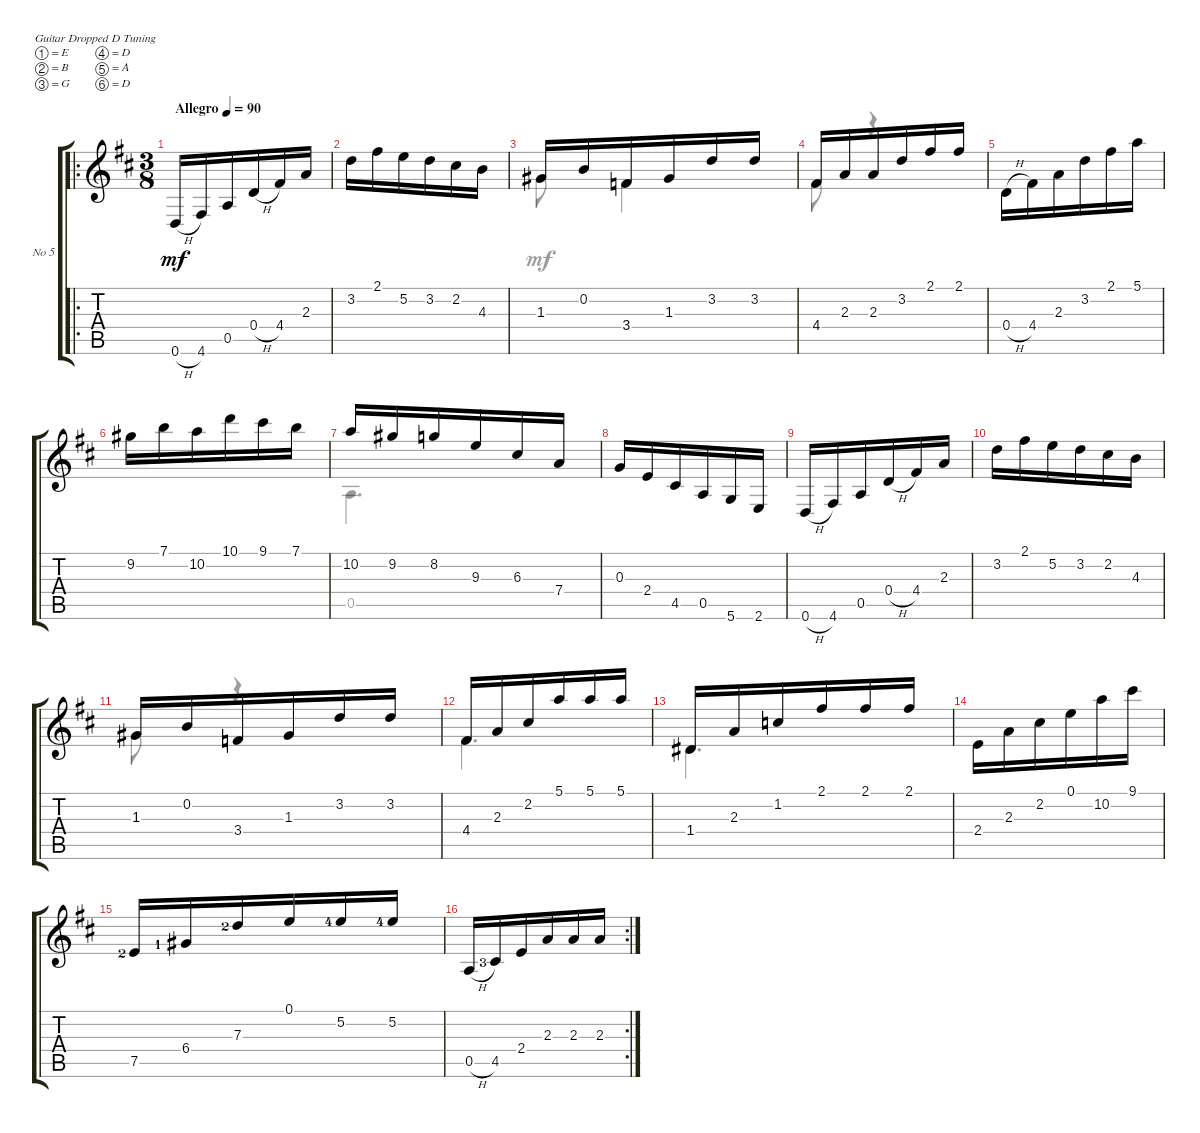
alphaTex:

\bracketExtendMode groupsimilarinstruments
\firstSystemTrackNameOrientation horizontal
\otherSystemsTrackNameOrientation horizontal
\track ("Nylon Stringed Guitar" "No 5") {instrument acousticguitarnylon}
\staff {score tabs}
\tuning (E4 B3 G3 D3 A2 D2)
\voice
\ro
\ts (3 8)
\ac
\tempo (90 "Allegro")
\clef g2
\ks d
0.6{h}.16{dy mf instrument acousticguitarnylon} 4.6.16 0.5.16 0.4{h}.16 4.4.16 2.3.16 |
3.2.16 2.1.16 5.2.16 3.2.16 2.2.16 4.3.16 |
1.3.16 0.2.16 3.4.16 1.3.16 3.2.16 3.2.16 |
4.4.16 2.3.16 2.3.16 3.2.16 2.1.16 2.1.16 |
0.4{h}.16 4.4.16 2.3.16 3.2.16 2.1.16 5.1.16 |
9.2.16 7.1.16 10.2.16 10.1.16 9.1.16 7.1.16 |
10.2.16 9.2.16 8.2.16 9.3.16 6.3.16 7.4.16 |
0.3.16 2.4.16 4.5.16 0.5.16 5.6.16 2.6.16 |
0.6{h}.16 4.6.16 0.5.16 0.4{h}.16 4.4.16 2.3.16 |
3.2.16 2.1.16 5.2.16 3.2.16 2.2.16 4.3.16 |
1.3.16 0.2.16 3.4.16 1.3.16 3.2.16 3.2.16 |
4.4.16 2.3.16 2.2.16 5.1.16 5.1.16 5.1.16 |
1.4.16 2.3.16 1.2.16 2.1.16 2.1.16 2.1.16 |
2.4.16 2.3.16 2.2.16 0.1.16 10.2.16 9.1.16 |
7.5{lf 3}.16 6.4{lf 2}.16 7.3{lf 3}.16 0.1.16 5.2{lf 5}.16 5.2{lf 5}.16 |
\rc 2
0.5{h}.16 4.5{lf 4}.16 2.4.16 2.3.16 2.3.16 2.3.16
\voice
\clef g2
\ottava regular
\simile none
\ks d
|
|
1.3.8 3.4.4 |
4.4.8 r.4 |
|
|
0.5.4{d} |
|
|
|
1.3.8 r.4 |
4.4.4{d} |
1.4.4{d} |
|
|
